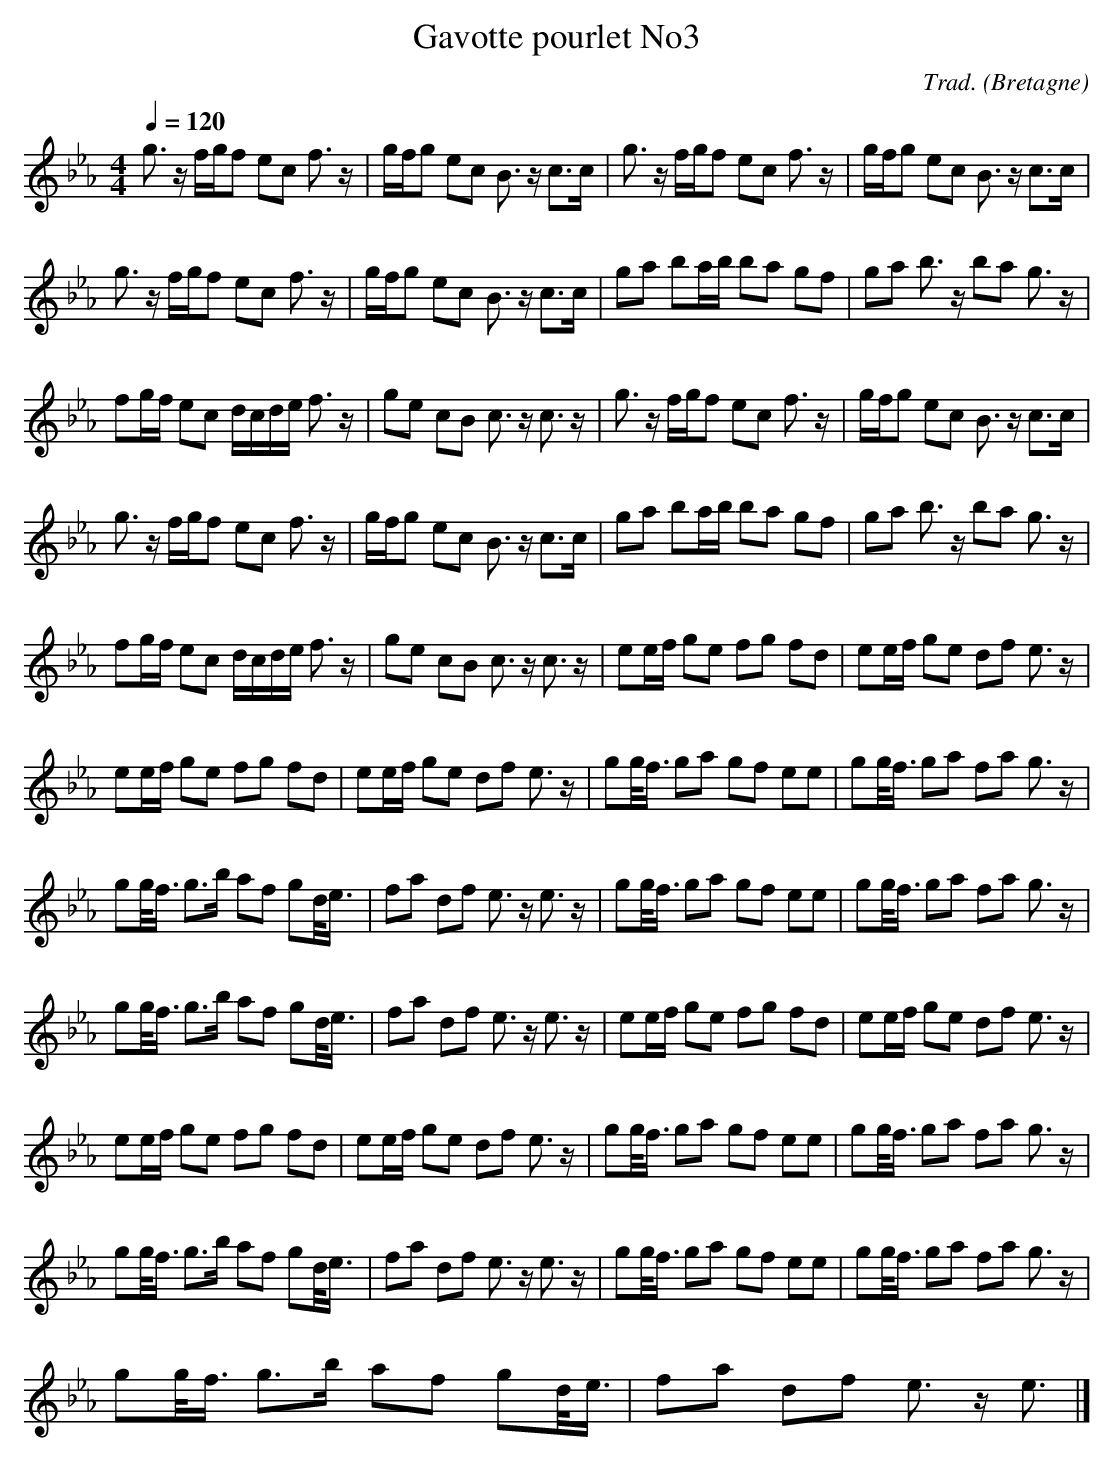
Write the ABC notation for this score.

X:1
T:Gavotte pourlet No3
C:Trad.
O:Bretagne
M:4/4
L:1/8
Q:1/4=120
K:Ebmaj
g3/2z/2 f/2g/2f ec f3/2z/2|g/2f/2g ec B3/2z/2 c3/2c/2|g3/2z/2 f/2g/2f ec f3/2z/2|g/2f/2g ec B3/2z/2 c3/2c/2|
g3/2z/2 f/2g/2f ec f3/2z/2|g/2f/2g ec B3/2z/2 c3/2c/2|ga ba/2b/2 ba gf|ga b3/2z/2 ba g3/2z/2|
fg/2f/2 ec d/2c/2d/2e/2 f3/2z/2|ge cB c3/2z/2 c3/2z/2|g3/2z/2 f/2g/2f ec f3/2z/2|g/2f/2g ec B3/2z/2 c3/2c/2|
g3/2z/2 f/2g/2f ec f3/2z/2|g/2f/2g ec B3/2z/2 c3/2c/2|ga ba/2b/2 ba gf|ga b3/2z/2 ba g3/2z/2|
fg/2f/2 ec d/2c/2d/2e/2 f3/2z/2|ge cB c3/2z/2 c3/2z/2|ee/2f/2 ge fg fd|ee/2f/2 ge df e3/2z/2|
ee/2f/2 ge fg fd|ee/2f/2 ge df e3/2z/2|gg/2<f/2 ga gf ee|gg/2<f/2 ga fa g3/2z/2|
gg/2<f/2 g3/2b/2 af gd/2<e/2|fa df e3/2z/2 e3/2z/2|gg/2<f/2 ga gf ee|gg/2<f/2 ga fa g3/2z/2|
gg/2<f/2 g3/2b/2 af gd/2<e/2|fa df e3/2z/2 e3/2z/2|ee/2f/2 ge fg fd|ee/2f/2 ge df e3/2z/2|
ee/2f/2 ge fg fd|ee/2f/2 ge df e3/2z/2|gg/2<f/2 ga gf ee|gg/2<f/2 ga fa g3/2z/2|
gg/2<f/2 g3/2b/2 af gd/2<e/2|fa df e3/2z/2 e3/2z/2|gg/2<f/2 ga gf ee|gg/2<f/2 ga fa g3/2z/2|
gg/2<f/2 g3/2b/2 af gd/2<e/2|fa df e3/2z/2 e3/2 |]
